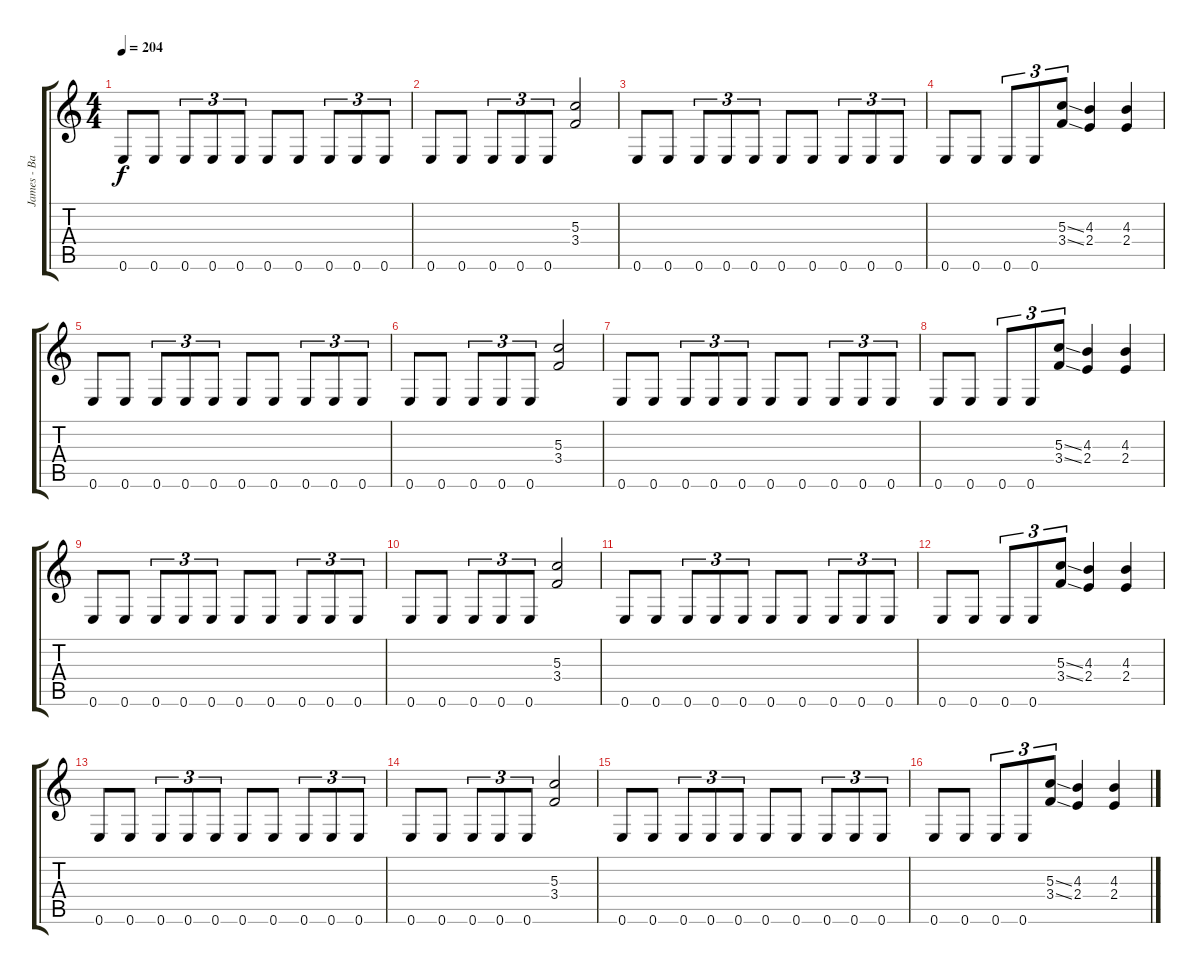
\track ("James - Back Guitar" "James - Ba") {solo instrument overdrivenguitar}
\staff {score tabs}
\tuning (E4 B3 G3 D3 A2 E2) {hide}
\ts (4 4)
\tempo 204
\clef g2
\ks c
0.6.8{dy f} 0.6.8 0.6.8{tu (3 2)} 0.6.8{tu (3 2)} 0.6.8{tu (3 2)} 0.6.8 0.6.8 0.6.8{tu (3 2)} 0.6.8{tu (3 2)} 0.6.8{tu (3 2)} |
0.6.8 0.6.8 0.6.8{tu (3 2)} 0.6.8{tu (3 2)} 0.6.8{tu (3 2)} (5.3 3.4).2 |
0.6.8 0.6.8 0.6.8{tu (3 2)} 0.6.8{tu (3 2)} 0.6.8{tu (3 2)} 0.6.8 0.6.8 0.6.8{tu (3 2)} 0.6.8{tu (3 2)} 0.6.8{tu (3 2)} |
0.6.8 0.6.8 0.6.8{tu (3 2)} 0.6.8{tu (3 2)} (5.3{ss} 3.4{ss}).8{tu (3 2)} (4.3 2.4).4 (4.3 2.4).4 |
0.6.8 0.6.8 0.6.8{tu (3 2)} 0.6.8{tu (3 2)} 0.6.8{tu (3 2)} 0.6.8 0.6.8 0.6.8{tu (3 2)} 0.6.8{tu (3 2)} 0.6.8{tu (3 2)} |
0.6.8 0.6.8 0.6.8{tu (3 2)} 0.6.8{tu (3 2)} 0.6.8{tu (3 2)} (5.3 3.4).2 |
0.6.8{volume 11 balance 8} 0.6.8 0.6.8{tu (3 2)} 0.6.8{tu (3 2)} 0.6.8{tu (3 2)} 0.6.8 0.6.8 0.6.8{tu (3 2)} 0.6.8{tu (3 2)} 0.6.8{tu (3 2)} |
0.6.8 0.6.8 0.6.8{tu (3 2)} 0.6.8{tu (3 2)} (5.3{ss} 3.4{ss}).8{tu (3 2)} (4.3 2.4).4 (4.3 2.4).4 |
0.6.8 0.6.8 0.6.8{tu (3 2)} 0.6.8{tu (3 2)} 0.6.8{tu (3 2)} 0.6.8 0.6.8 0.6.8{tu (3 2)} 0.6.8{tu (3 2)} 0.6.8{tu (3 2)} |
0.6.8 0.6.8 0.6.8{tu (3 2)} 0.6.8{tu (3 2)} 0.6.8{tu (3 2)} (5.3 3.4).2 |
0.6.8 0.6.8 0.6.8{tu (3 2)} 0.6.8{tu (3 2)} 0.6.8{tu (3 2)} 0.6.8 0.6.8 0.6.8{tu (3 2)} 0.6.8{tu (3 2)} 0.6.8{tu (3 2)} |
0.6.8 0.6.8 0.6.8{tu (3 2)} 0.6.8{tu (3 2)} (5.3{ss} 3.4{ss}).8{tu (3 2)} (4.3 2.4).4 (4.3 2.4).4 |
0.6.8 0.6.8 0.6.8{tu (3 2)} 0.6.8{tu (3 2)} 0.6.8{tu (3 2)} 0.6.8 0.6.8 0.6.8{tu (3 2)} 0.6.8{tu (3 2)} 0.6.8{tu (3 2)} |
0.6.8 0.6.8 0.6.8{tu (3 2)} 0.6.8{tu (3 2)} 0.6.8{tu (3 2)} (5.3 3.4).2 |
0.6.8 0.6.8 0.6.8{tu (3 2)} 0.6.8{tu (3 2)} 0.6.8{tu (3 2)} 0.6.8 0.6.8 0.6.8{tu (3 2)} 0.6.8{tu (3 2)} 0.6.8{tu (3 2)} |
0.6.8 0.6.8 0.6.8{tu (3 2)} 0.6.8{tu (3 2)} (5.3{ss} 3.4{ss}).8{tu (3 2)} (4.3 2.4).4 (4.3 2.4).4
